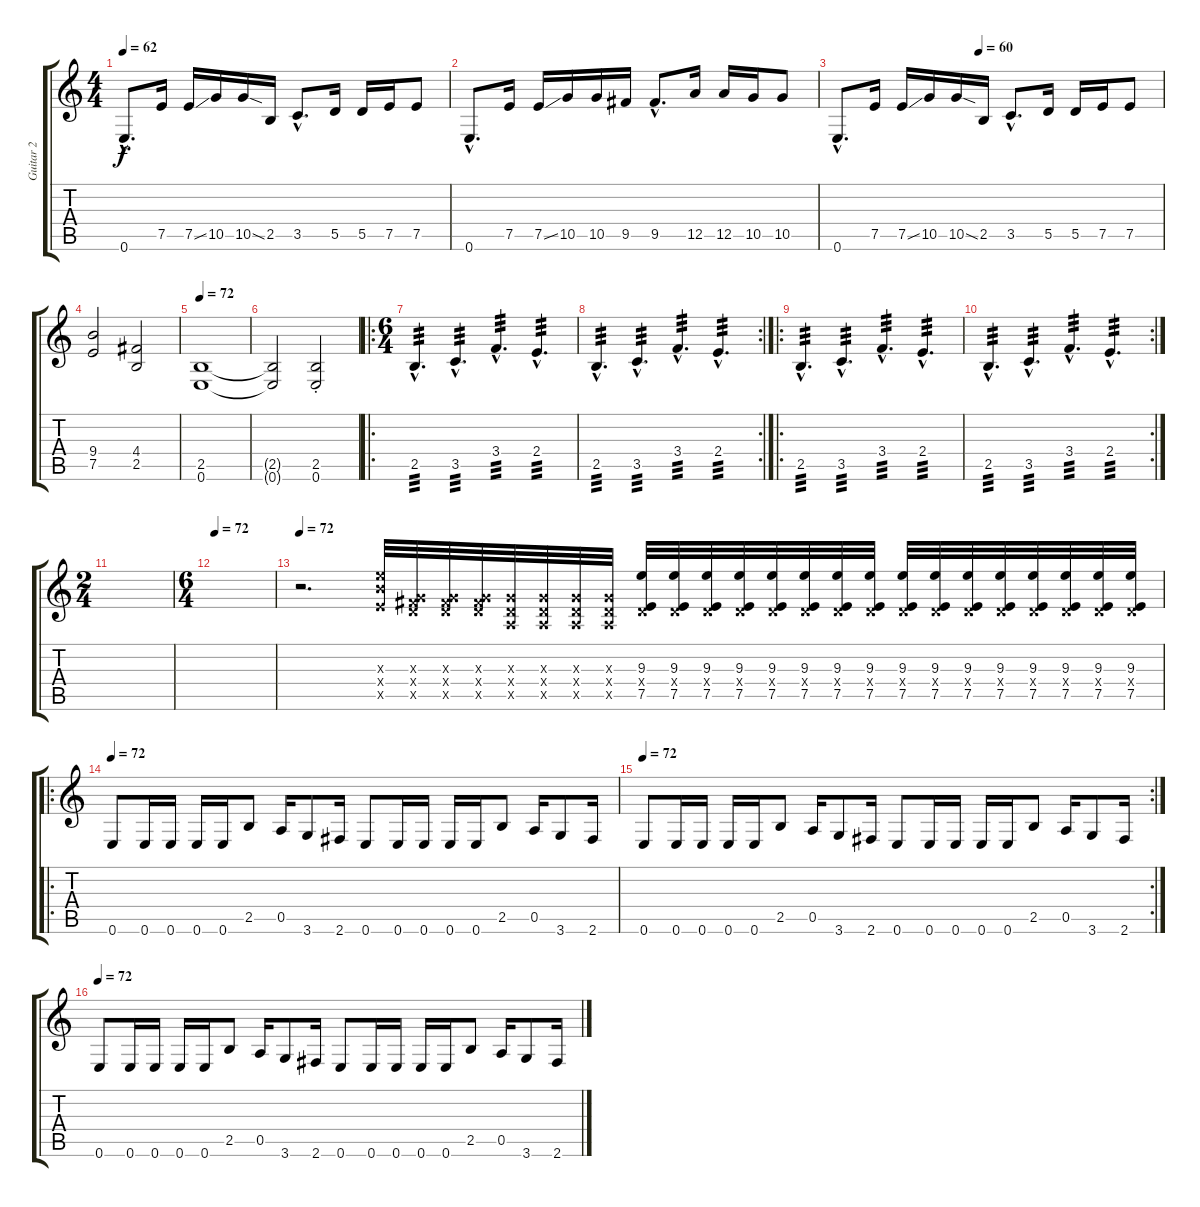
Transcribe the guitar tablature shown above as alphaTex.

\track ("Guitar 2" "Guitar 2") {instrument distortionguitar}
\staff {score tabs}
\tuning (E4 B3 G3 D3 A2 E2) {hide}
\ts (4 4)
\tempo 62
\clef g2
\ks c
0.6{hac}.8{d dy f} 7.5.16 7.5{ss}.16 10.5.16 10.5{sod}.16 2.5.16 3.5{hac}.8{d} 5.5.16 5.5.16 7.5.16 7.5.8 |
0.6{hac}.8{d} 7.5.16 7.5{ss}.16 10.5.16 10.5.16 9.5.16 9.5{hac}.8{d} 12.5.16 12.5.16 10.5.16 10.5.8 |
\tempo (60 0.4375)
0.6{hac}.8{d} 7.5.16 7.5{ss}.16 10.5.16 10.5{sod}.16 2.5.16 3.5{hac}.8{d} 5.5.16 5.5.16 7.5.16 7.5.8 |
(9.4 7.5).2 (4.4 2.5).2 |
\tempo 72
(2.5 0.6).1 |
(2.5{t} 0.6{t}).2 (2.5{st} 0.6{st}).2 |
\ro
\ts (6 4)
2.5{hac}.4{d tp 3} 3.5{hac}.4{d tp 3} 3.4{hac}.4{d tp 3} 2.4{hac}.4{d tp 3} |
\rc 2
2.5{hac}.4{d tp 3} 3.5{hac}.4{d tp 3} 3.4{hac}.4{d tp 3} 2.4{hac}.4{d tp 3} |
\ro
2.5{hac}.4{d tp 3} 3.5{hac}.4{d tp 3} 3.4{hac}.4{d tp 3} 2.4{hac}.4{d tp 3} |
\rc 2
2.5{hac}.4{d tp 3} 3.5{hac}.4{d tp 3} 3.4{hac}.4{d tp 3} 2.4{hac}.4{d tp 3} |
\ts (2 4)
|
\ts (6 4)
\tempo 72
|
\tempo 72
r.2{d} (9.3{x} 9.4{x} 7.5{x}).32 (0.3{x} 0.4{x} 9.5{x}).32 (0.3{x} 0.4{x} 9.5{x}).32 (0.3{x} 0.4{x} 9.5{x}).32 (0.3{x} 0.4{x} 0.5{x}).32 (0.3{x} 0.4{x} 0.5{x}).32 (0.3{x} 0.4{x} 0.5{x}).32 (0.3{x} 0.4{x} 0.5{x}).32 (9.3 0.4{x} 7.5).32 (9.3 0.4{x} 7.5).32 (9.3 0.4{x} 7.5).32 (9.3 0.4{x} 7.5).32 (9.3 0.4{x} 7.5).32 (9.3 0.4{x} 7.5).32 (9.3 0.4{x} 7.5).32 (9.3 0.4{x} 7.5).32 (9.3 0.4{x} 7.5).32 (9.3 0.4{x} 7.5).32 (9.3 0.4{x} 7.5).32 (9.3 0.4{x} 7.5).32 (9.3 0.4{x} 7.5).32 (9.3 0.4{x} 7.5).32 (9.3 0.4{x} 7.5).32 (9.3 0.4{x} 7.5).32 |
\ro
\tempo 72
0.6.8 0.6.16 0.6.16 0.6.16 0.6.16 2.5.8 0.5.16 3.6.8 2.6.16 0.6.8 0.6.16 0.6.16 0.6.16 0.6.16 2.5.8 0.5.16 3.6.8 2.6.16 |
\rc 2
\tempo 72
0.6.8 0.6.16 0.6.16 0.6.16 0.6.16 2.5.8 0.5.16 3.6.8 2.6.16 0.6.8 0.6.16 0.6.16 0.6.16 0.6.16 2.5.8 0.5.16 3.6.8 2.6.16 |
\tempo 72
0.6.8 0.6.16 0.6.16 0.6.16 0.6.16 2.5.8 0.5.16 3.6.8 2.6.16 0.6.8 0.6.16 0.6.16 0.6.16 0.6.16 2.5.8 0.5.16 3.6.8 2.6.16
